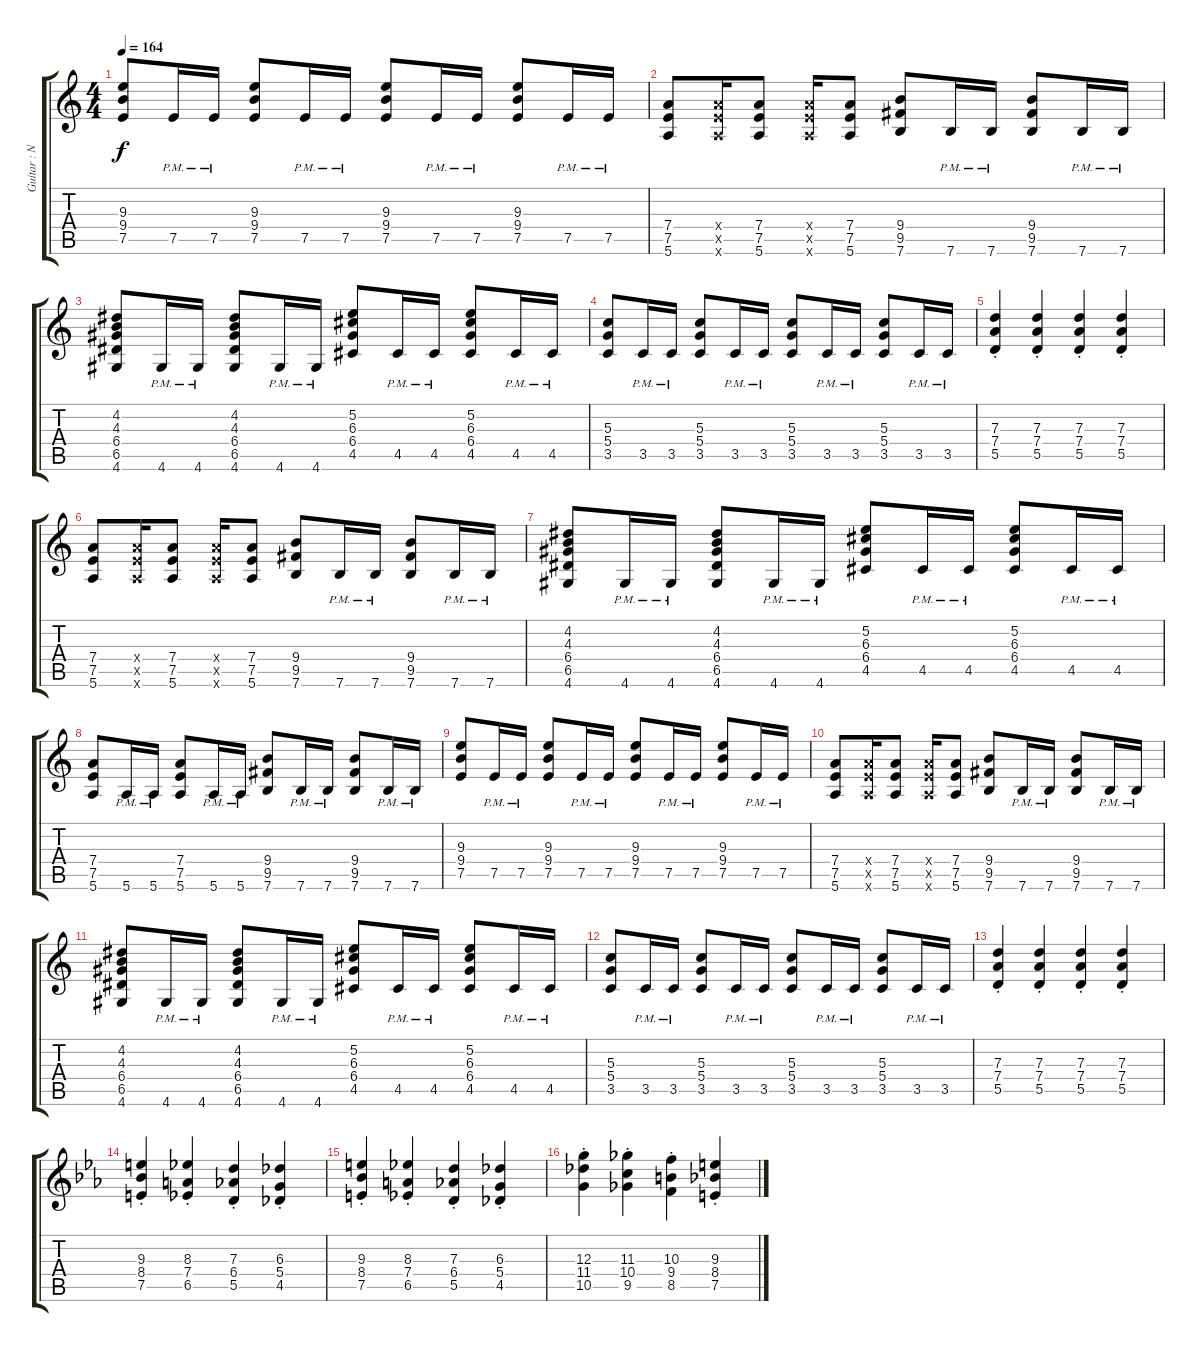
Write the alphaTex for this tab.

\track ("Guitar : Nakano Azu - Nyan" "Guitar : N") {instrument overdrivenguitar}
\staff {score tabs}
\tuning (E4 B3 G3 D3 A2 E2) {hide}
\ts (4 4)
\tempo 164
\clef g2
\ks c
(9.3 9.4 7.5).8{dy f} 7.5{pm}.16 7.5{pm}.16 (9.3 9.4 7.5).8 7.5{pm}.16 7.5{pm}.16 (9.3 9.4 7.5).8 7.5{pm}.16 7.5{pm}.16 (9.3 9.4 7.5).8 7.5{pm}.16 7.5{pm}.16 |
(7.4 7.5 5.6).8 (7.4{x} 7.5{x} 5.6{x}).16 (7.4 7.5 5.6).8 (7.4{x} 7.5{x} 5.6{x}).16 (7.4 7.5 5.6).8 (9.4 9.5 7.6).8 7.6{pm}.16 7.6{pm}.16 (9.4 9.5 7.6).8 7.6{pm}.16 7.6{pm}.16 |
(4.2 4.3 6.4 6.5 4.6).8 4.6{pm}.16 4.6{pm}.16 (4.2 4.3 6.4 6.5 4.6).8 4.6{pm}.16 4.6{pm}.16 (5.2 6.3 6.4 4.5).8 4.5{pm}.16 4.5{pm}.16 (5.2 6.3 6.4 4.5).8 4.5{pm}.16 4.5{pm}.16 |
(5.3 5.4 3.5).8 3.5{pm}.16 3.5{pm}.16 (5.3 5.4 3.5).8 3.5{pm}.16 3.5{pm}.16 (5.3 5.4 3.5).8 3.5{pm}.16 3.5{pm}.16 (5.3 5.4 3.5).8 3.5{pm}.16 3.5{pm}.16 |
(7.3{st} 7.4{st} 5.5{st}).4 (7.3{st} 7.4{st} 5.5{st}).4 (7.3{st} 7.4{st} 5.5{st}).4 (7.3{st} 7.4{st} 5.5{st}).4 |
(7.4 7.5 5.6).8 (7.4{x} 7.5{x} 5.6{x}).16 (7.4 7.5 5.6).8 (7.4{x} 7.5{x} 5.6{x}).16 (7.4 7.5 5.6).8 (9.4 9.5 7.6).8 7.6{pm}.16 7.6{pm}.16 (9.4 9.5 7.6).8 7.6{pm}.16 7.6{pm}.16 |
(4.2 4.3 6.4 6.5 4.6).8 4.6{pm}.16 4.6{pm}.16 (4.2 4.3 6.4 6.5 4.6).8 4.6{pm}.16 4.6{pm}.16 (5.2 6.3 6.4 4.5).8 4.5{pm}.16 4.5{pm}.16 (5.2 6.3 6.4 4.5).8 4.5{pm}.16 4.5{pm}.16 |
(7.4 7.5 5.6).8 5.6{pm}.16 5.6{pm}.16 (7.4 7.5 5.6).8 5.6{pm}.16 5.6{pm}.16 (9.4 9.5 7.6).8 7.6{pm}.16 7.6{pm}.16 (9.4 9.5 7.6).8 7.6{pm}.16 7.6{pm}.16 |
(9.3 9.4 7.5).8 7.5{pm}.16 7.5{pm}.16 (9.3 9.4 7.5).8 7.5{pm}.16 7.5{pm}.16 (9.3 9.4 7.5).8 7.5{pm}.16 7.5{pm}.16 (9.3 9.4 7.5).8 7.5{pm}.16 7.5{pm}.16 |
(7.4 7.5 5.6).8 (7.4{x} 7.5{x} 5.6{x}).16 (7.4 7.5 5.6).8 (7.4{x} 7.5{x} 5.6{x}).16 (7.4 7.5 5.6).8 (9.4 9.5 7.6).8 7.6{pm}.16 7.6{pm}.16 (9.4 9.5 7.6).8 7.6{pm}.16 7.6{pm}.16 |
(4.2 4.3 6.4 6.5 4.6).8 4.6{pm}.16 4.6{pm}.16 (4.2 4.3 6.4 6.5 4.6).8 4.6{pm}.16 4.6{pm}.16 (5.2 6.3 6.4 4.5).8 4.5{pm}.16 4.5{pm}.16 (5.2 6.3 6.4 4.5).8 4.5{pm}.16 4.5{pm}.16 |
(5.3 5.4 3.5).8 3.5{pm}.16 3.5{pm}.16 (5.3 5.4 3.5).8 3.5{pm}.16 3.5{pm}.16 (5.3 5.4 3.5).8 3.5{pm}.16 3.5{pm}.16 (5.3 5.4 3.5).8 3.5{pm}.16 3.5{pm}.16 |
(7.3{st} 7.4{st} 5.5{st}).4 (7.3{st} 7.4{st} 5.5{st}).4 (7.3{st} 7.4{st} 5.5{st}).4 (7.3{st} 7.4{st} 5.5{st}).4 |
\ks eb
(9.3{st} 8.4{st} 7.5{st}).4 (8.3{st} 7.4{st} 6.5{st}).4 (7.3{st} 6.4{st} 5.5{st}).4 (6.3{st} 5.4{st} 4.5{st}).4 |
(9.3{st} 8.4{st} 7.5{st}).4 (8.3{st} 7.4{st} 6.5{st}).4 (7.3{st} 6.4{st} 5.5{st}).4 (6.3{st} 5.4{st} 4.5{st}).4 |
(12.3{st} 11.4{st} 10.5{st}).4 (11.3{st} 10.4{st} 9.5{st}).4 (10.3{st} 9.4{st} 8.5{st}).4 (9.3{st} 8.4{st} 7.5{st}).4
